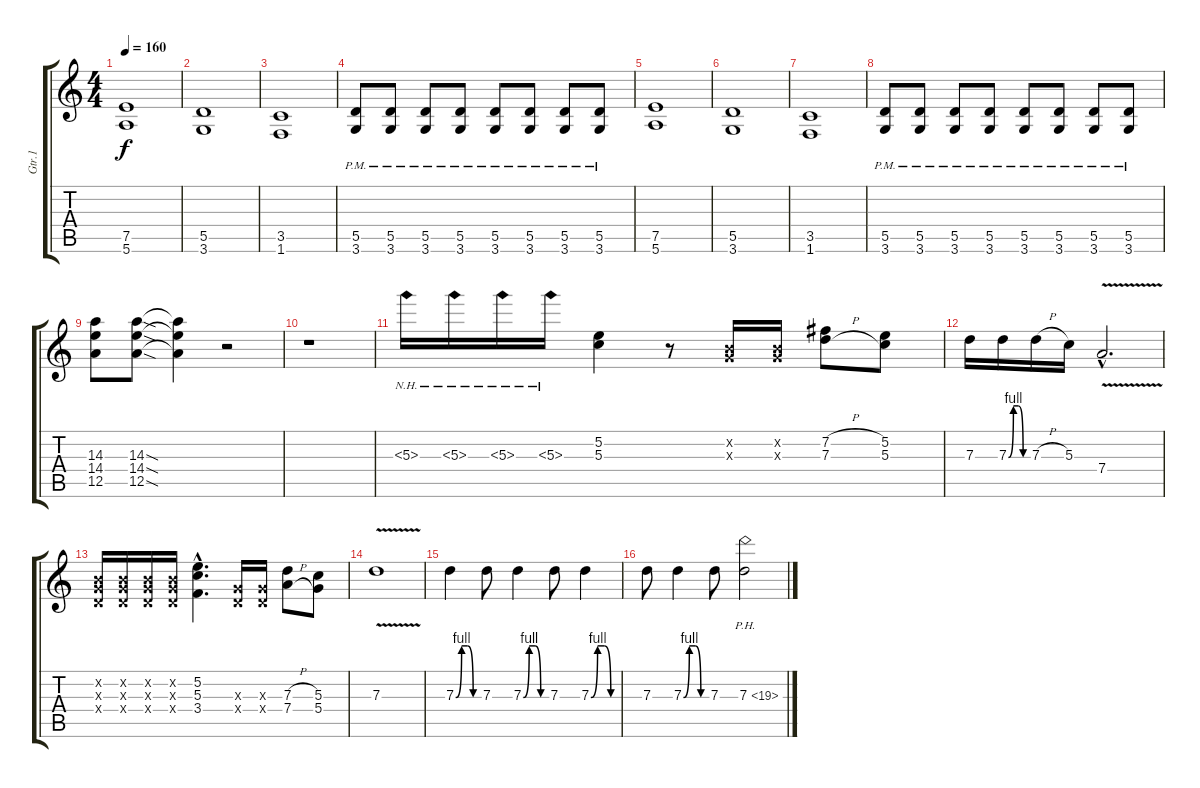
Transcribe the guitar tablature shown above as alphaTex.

\track ("Gtr.1" "Gtr.1") {instrument distortionguitar}
\staff {score tabs}
\tuning (E4 B3 G3 D3 A2 E2) {hide}
\ts (4 4)
\tempo 160
\clef g2
\ks c
(7.5 5.6).1{dy f} |
(5.5 3.6).1 |
(3.5 1.6).1 |
(5.5{pm} 3.6{pm}).8 (5.5{pm} 3.6{pm}).8 (5.5{pm} 3.6{pm}).8 (5.5{pm} 3.6{pm}).8 (5.5{pm} 3.6{pm}).8 (5.5{pm} 3.6{pm}).8 (5.5{pm} 3.6{pm}).8 (5.5{pm} 3.6{pm}).8 |
(7.5 5.6).1 |
(5.5 3.6).1 |
(3.5 1.6).1 |
(5.5{pm} 3.6{pm}).8 (5.5{pm} 3.6{pm}).8 (5.5{pm} 3.6{pm}).8 (5.5{pm} 3.6{pm}).8 (5.5{pm} 3.6{pm}).8 (5.5{pm} 3.6{pm}).8 (5.5{pm} 3.6{pm}).8 (5.5{pm} 3.6{pm}).8 |
(14.3 14.4 12.5).8 (14.3{sod} 14.4{sod} 12.5{sod}).8 (14.3{t} 14.4{t} 12.5{t}).4 r.2 |
r.1 |
5.3{nh}.16 5.3{nh}.16 5.3{nh}.16 5.3{nh}.16 (5.2 5.3).4 r.8 (0.2{x} 0.3{x}).16 (0.2{x} 0.3{x}).16 (7.2{h} 7.3{h}).8 (5.2 5.3).8 |
7.3.16 7.3{be (custom 0 0 15 4 30 4 45 0 60 0)}.16 7.3{h}.16 5.3.16 7.4{v hac}.2{d} |
(0.2{x} 0.3{x} 0.4{x}).16 (0.2{x} 0.3{x} 0.4{x}).16 (0.2{x} 0.3{x} 0.4{x}).16 (0.2{x} 0.3{x} 0.4{x}).16 (5.2{hac} 5.3{hac} 3.4{hac}).4{d} (0.3{x} 0.4{x}).16 (0.3{x} 0.4{x}).16 (7.3{h} 7.4{h}).8 (5.3 5.4).8 |
7.3{v}.1 |
7.3{be (custom 0 0 15 4 30 4 45 0 60 0)}.4 7.3.8 7.3{be (custom 0 0 15 4 30 4 45 0 60 0)}.4 7.3.8 7.3{be (custom 0 0 15 4 30 4 45 0 60 0)}.4 |
7.3.8 7.3{be (custom 0 0 15 4 30 4 45 0 60 0)}.4 7.3.8 7.3{ph 12}.2
